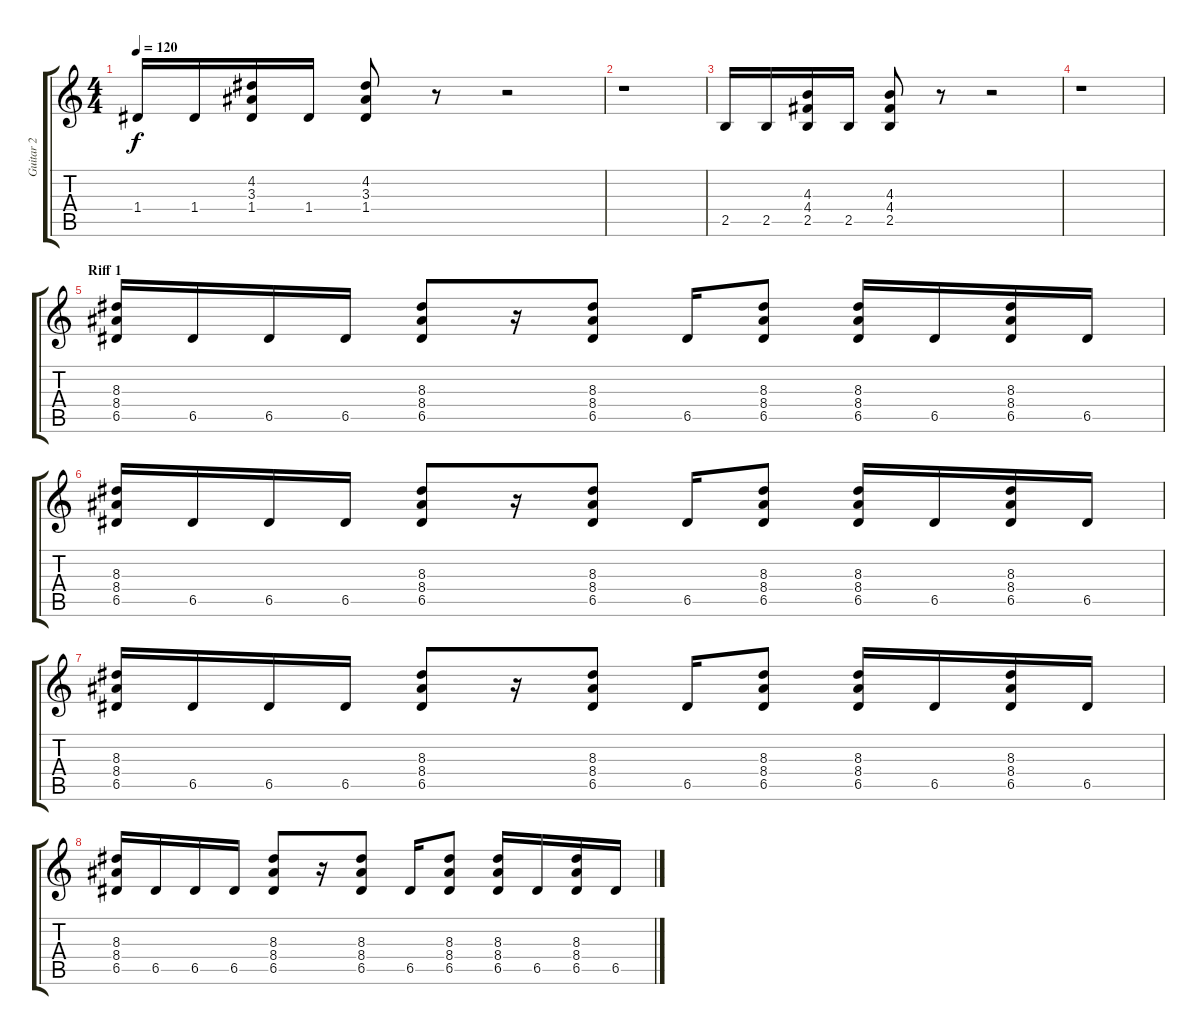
\track ("Guitar 2" "Guitar 2") {instrument distortionguitar}
\staff {score tabs}
\tuning (E4 B3 G3 D3 A2 D2) {hide}
\ts (4 4)
\tempo 120
\clef g2
\ks c
1.4.16{dy f} 1.4.16 (4.2 3.3 1.4).16 1.4.16 (4.2 3.3 1.4).8 r.8 r.2 |
r.1 |
2.5.16 2.5.16 (4.3 4.4 2.5).16 2.5.16 (4.3 4.4 2.5).8 r.8 r.2 |
r.1 |
\section ("" "Riff 1")
(8.3 8.4 6.5).16 6.5.16 6.5.16 6.5.16 (8.3 8.4 6.5).8 r.16 (8.3 8.4 6.5).8 6.5.16 (8.3 8.4 6.5).8 (8.3 8.4 6.5).16 6.5.16 (8.3 8.4 6.5).16 6.5.16 |
(8.3 8.4 6.5).16 6.5.16 6.5.16 6.5.16 (8.3 8.4 6.5).8 r.16 (8.3 8.4 6.5).8 6.5.16 (8.3 8.4 6.5).8 (8.3 8.4 6.5).16 6.5.16 (8.3 8.4 6.5).16 6.5.16 |
(8.3 8.4 6.5).16 6.5.16 6.5.16 6.5.16 (8.3 8.4 6.5).8 r.16 (8.3 8.4 6.5).8 6.5.16 (8.3 8.4 6.5).8 (8.3 8.4 6.5).16 6.5.16 (8.3 8.4 6.5).16 6.5.16 |
(8.3 8.4 6.5).16 6.5.16 6.5.16 6.5.16 (8.3 8.4 6.5).8 r.16 (8.3 8.4 6.5).8 6.5.16 (8.3 8.4 6.5).8 (8.3 8.4 6.5).16 6.5.16 (8.3 8.4 6.5).16 6.5.16
